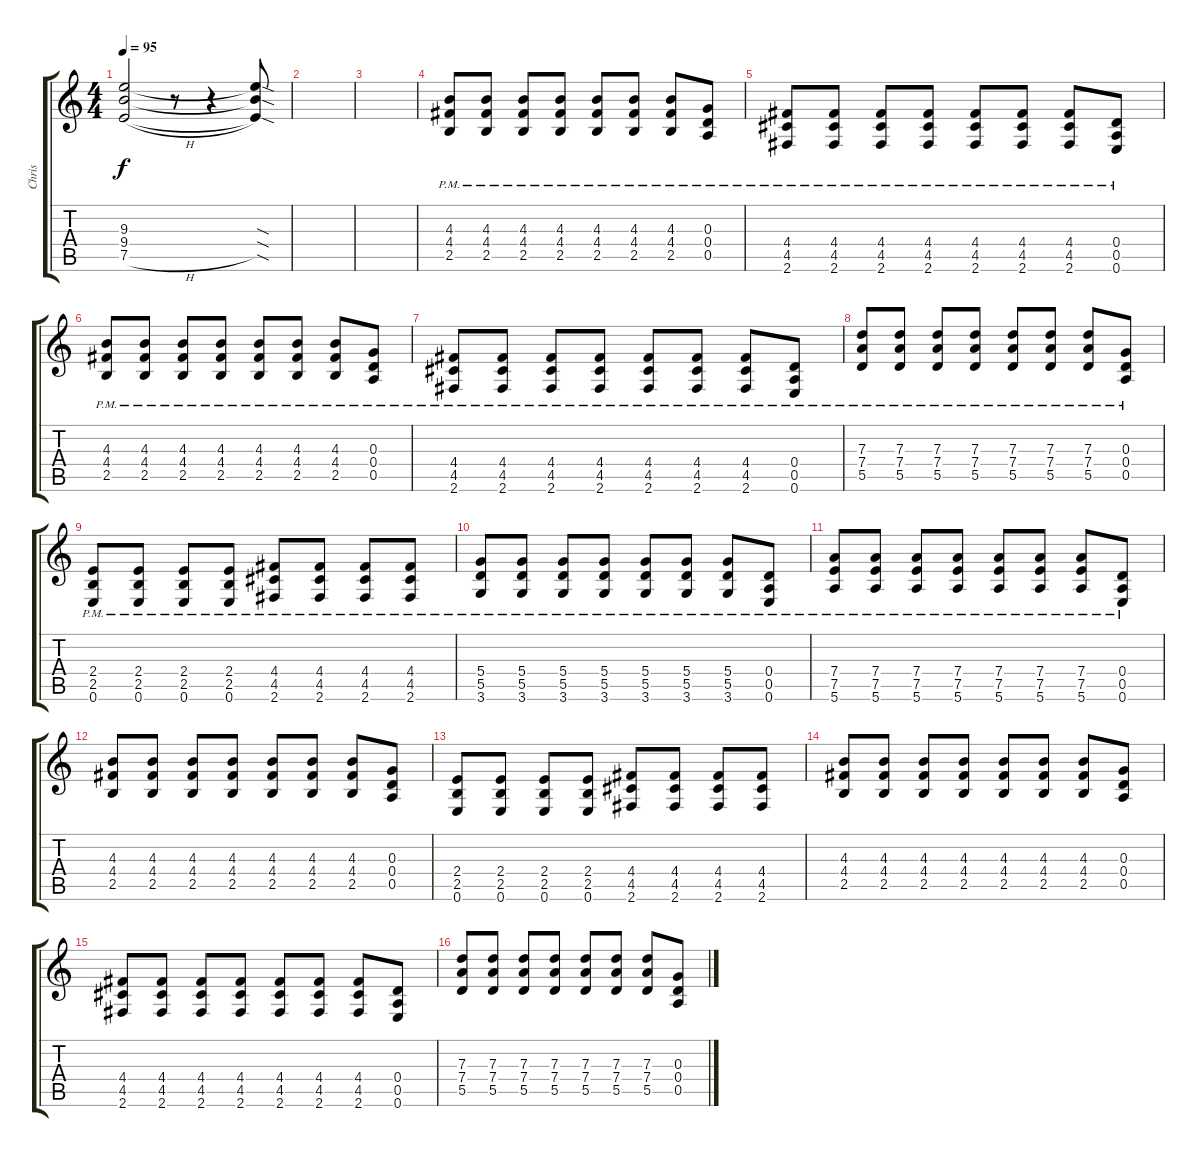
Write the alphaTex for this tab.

\track ("Chris" "Chris") {instrument overdrivenguitar}
\staff {score tabs}
\tuning (E4 B3 G3 D3 A2 E2) {hide}
\ts (4 4)
\tempo 95
\clef g2
\ks c
(9.3 9.4 7.5{h}).2{dy f} r.8 r.4 (9.3{sod t} 9.4{sod t} 7.5{sod t}).8 |
|
|
(4.3{pm} 4.4{pm} 2.5{pm}).8 (4.3{pm} 4.4{pm} 2.5{pm}).8 (4.3{pm} 4.4{pm} 2.5{pm}).8 (4.3{pm} 4.4{pm} 2.5{pm}).8 (4.3{pm} 4.4{pm} 2.5{pm}).8 (4.3{pm} 4.4{pm} 2.5{pm}).8 (4.3{pm} 4.4{pm} 2.5{pm}).8 (0.3{pm} 0.4{pm} 0.5{pm}).8 |
(4.4{pm} 4.5{pm} 2.6{pm}).8 (4.4{pm} 4.5{pm} 2.6{pm}).8 (4.4{pm} 4.5{pm} 2.6{pm}).8 (4.4{pm} 4.5{pm} 2.6{pm}).8 (4.4{pm} 4.5{pm} 2.6{pm}).8 (4.4{pm} 4.5{pm} 2.6{pm}).8 (4.4{pm} 4.5{pm} 2.6{pm}).8 (0.4{pm} 0.5{pm} 0.6{pm}).8 |
(4.3{pm} 4.4{pm} 2.5{pm}).8 (4.3{pm} 4.4{pm} 2.5{pm}).8 (4.3{pm} 4.4{pm} 2.5{pm}).8 (4.3{pm} 4.4{pm} 2.5{pm}).8 (4.3{pm} 4.4{pm} 2.5{pm}).8 (4.3{pm} 4.4{pm} 2.5{pm}).8 (4.3{pm} 4.4{pm} 2.5{pm}).8 (0.3{pm} 0.4{pm} 0.5{pm}).8 |
(4.4{pm} 4.5{pm} 2.6{pm}).8 (4.4{pm} 4.5{pm} 2.6{pm}).8 (4.4{pm} 4.5{pm} 2.6{pm}).8 (4.4{pm} 4.5{pm} 2.6{pm}).8 (4.4{pm} 4.5{pm} 2.6{pm}).8 (4.4{pm} 4.5{pm} 2.6{pm}).8 (4.4{pm} 4.5{pm} 2.6{pm}).8 (0.4{pm} 0.5{pm} 0.6{pm}).8 |
(7.3{pm} 7.4{pm} 5.5{pm}).8 (7.3{pm} 7.4{pm} 5.5{pm}).8 (7.3{pm} 7.4{pm} 5.5{pm}).8 (7.3{pm} 7.4{pm} 5.5{pm}).8 (7.3{pm} 7.4{pm} 5.5{pm}).8 (7.3{pm} 7.4{pm} 5.5{pm}).8 (7.3{pm} 7.4{pm} 5.5{pm}).8 (0.3{pm} 0.4{pm} 0.5{pm}).8 |
(2.4{pm} 2.5{pm} 0.6{pm}).8 (2.4{pm} 2.5{pm} 0.6{pm}).8 (2.4{pm} 2.5{pm} 0.6{pm}).8 (2.4{pm} 2.5{pm} 0.6{pm}).8 (4.4{pm} 4.5{pm} 2.6{pm}).8 (4.4{pm} 4.5{pm} 2.6{pm}).8 (4.4{pm} 4.5{pm} 2.6{pm}).8 (4.4{pm} 4.5{pm} 2.6{pm}).8 |
(5.4{pm} 5.5{pm} 3.6{pm}).8 (5.4{pm} 5.5{pm} 3.6{pm}).8 (5.4{pm} 5.5{pm} 3.6{pm}).8 (5.4{pm} 5.5{pm} 3.6{pm}).8 (5.4{pm} 5.5{pm} 3.6{pm}).8 (5.4{pm} 5.5{pm} 3.6{pm}).8 (5.4{pm} 5.5{pm} 3.6{pm}).8 (0.4{pm} 0.5{pm} 0.6{pm}).8 |
(7.4{pm} 7.5{pm} 5.6{pm}).8 (7.4{pm} 7.5{pm} 5.6{pm}).8 (7.4{pm} 7.5{pm} 5.6{pm}).8 (7.4{pm} 7.5{pm} 5.6{pm}).8 (7.4{pm} 7.5{pm} 5.6{pm}).8 (7.4{pm} 7.5{pm} 5.6{pm}).8 (7.4{pm} 7.5{pm} 5.6{pm}).8 (0.4{pm} 0.5{pm} 0.6{pm}).8 |
(4.3 4.4 2.5).8 (4.3 4.4 2.5).8 (4.3 4.4 2.5).8 (4.3 4.4 2.5).8 (4.3 4.4 2.5).8 (4.3 4.4 2.5).8 (4.3 4.4 2.5).8 (0.3 0.4 0.5).8 |
(2.4 2.5 0.6).8 (2.4 2.5 0.6).8 (2.4 2.5 0.6).8 (2.4 2.5 0.6).8 (4.4 4.5 2.6).8 (4.4 4.5 2.6).8 (4.4 4.5 2.6).8 (4.4 4.5 2.6).8 |
(4.3 4.4 2.5).8 (4.3 4.4 2.5).8 (4.3 4.4 2.5).8 (4.3 4.4 2.5).8 (4.3 4.4 2.5).8 (4.3 4.4 2.5).8 (4.3 4.4 2.5).8 (0.3 0.4 0.5).8 |
(4.4 4.5 2.6).8 (4.4 4.5 2.6).8 (4.4 4.5 2.6).8 (4.4 4.5 2.6).8 (4.4 4.5 2.6).8 (4.4 4.5 2.6).8 (4.4 4.5 2.6).8 (0.4 0.5 0.6).8 |
(7.3 7.4 5.5).8 (7.3 7.4 5.5).8 (7.3 7.4 5.5).8 (7.3 7.4 5.5).8 (7.3 7.4 5.5).8 (7.3 7.4 5.5).8 (7.3 7.4 5.5).8 (0.3 0.4 0.5).8
